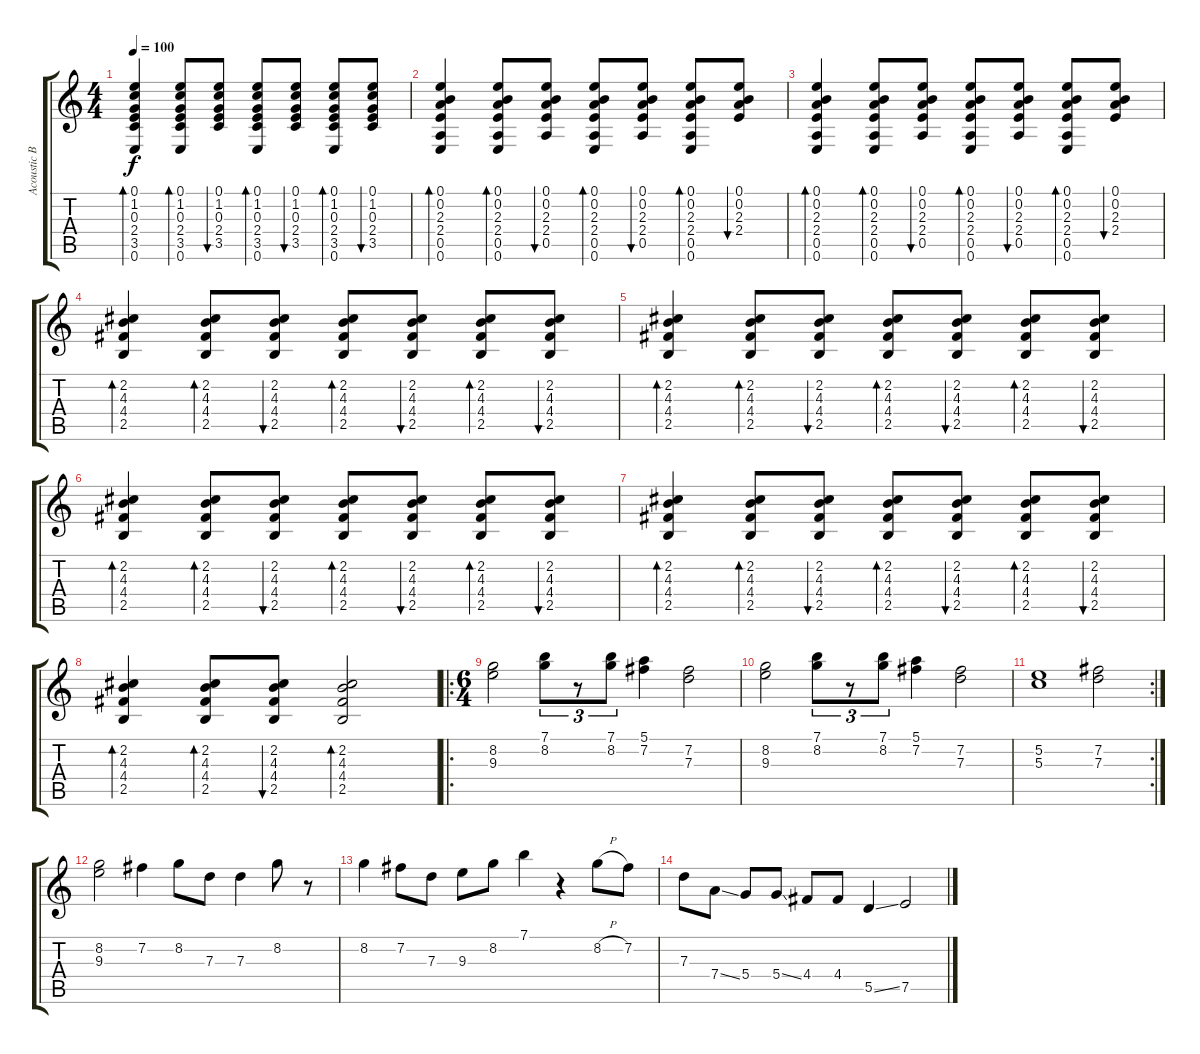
\track ("Acoustic Backing 2" "Acoustic B") {instrument acousticguitarsteel}
\staff {score tabs}
\tuning (E4 B3 G3 D3 A2 E2) {hide}
\ts (4 4)
\tempo 100
\clef g2
\ks c
(0.1 1.2 0.3 2.4 3.5 0.6).4{bd 60 dy f} (0.1 1.2 0.3 2.4 3.5 0.6).8{bd 60} (0.1 1.2 0.3 2.4 3.5).8{bu 60} (0.1 1.2 0.3 2.4 3.5 0.6).8{bd 60} (0.1 1.2 0.3 2.4 3.5).8{bu 60} (0.1 1.2 0.3 2.4 3.5 0.6).8{bd 60} (0.1 1.2 0.3 2.4 3.5).8{bu 60} |
(0.1 0.2 2.3 2.4 0.5 0.6).4{bd 60} (0.1 0.2 2.3 2.4 0.5 0.6).8{bd 60} (0.1 0.2 2.3 2.4 0.5).8{bu 60} (0.1 0.2 2.3 2.4 0.5 0.6).8{bd 60} (0.1 0.2 2.3 2.4 0.5).8{bu 60} (0.1 0.2 2.3 2.4 0.5 0.6).8{bd 60} (0.1 0.2 2.3 2.4).8{bu 60} |
(0.1 0.2 2.3 2.4 0.5 0.6).4{bd 60} (0.1 0.2 2.3 2.4 0.5 0.6).8{bd 60} (0.1 0.2 2.3 2.4 0.5).8{bu 60} (0.1 0.2 2.3 2.4 0.5 0.6).8{bd 60} (0.1 0.2 2.3 2.4 0.5).8{bu 60} (0.1 0.2 2.3 2.4 0.5 0.6).8{bd 60} (0.1 0.2 2.3 2.4).8{bu 60} |
(2.2 4.3 4.4 2.5).4{bd 60} (2.2 4.3 4.4 2.5).8{bd 60} (2.2 4.3 4.4 2.5).8{bu 60} (2.2 4.3 4.4 2.5).8{bd 60} (2.2 4.3 4.4 2.5).8{bu 60} (2.2 4.3 4.4 2.5).8{bd 60} (2.2 4.3 4.4 2.5).8{bu 60} |
(2.2 4.3 4.4 2.5).4{bd 60} (2.2 4.3 4.4 2.5).8{bd 60} (2.2 4.3 4.4 2.5).8{bu 60} (2.2 4.3 4.4 2.5).8{bd 60} (2.2 4.3 4.4 2.5).8{bu 60} (2.2 4.3 4.4 2.5).8{bd 60} (2.2 4.3 4.4 2.5).8{bu 60} |
(2.2 4.3 4.4 2.5).4{bd 60} (2.2 4.3 4.4 2.5).8{bd 60} (2.2 4.3 4.4 2.5).8{bu 60} (2.2 4.3 4.4 2.5).8{bd 60} (2.2 4.3 4.4 2.5).8{bu 60} (2.2 4.3 4.4 2.5).8{bd 60} (2.2 4.3 4.4 2.5).8{bu 60} |
(2.2 4.3 4.4 2.5).4{bd 60} (2.2 4.3 4.4 2.5).8{bd 60} (2.2 4.3 4.4 2.5).8{bu 60} (2.2 4.3 4.4 2.5).8{bd 60} (2.2 4.3 4.4 2.5).8{bu 60} (2.2 4.3 4.4 2.5).8{bd 60} (2.2 4.3 4.4 2.5).8{bu 60} |
(2.2 4.3 4.4 2.5).4{bd 60} (2.2 4.3 4.4 2.5).8{bd 60} (2.2 4.3 4.4 2.5).8{bu 60} (2.2 4.3 4.4 2.5).2{bd 480} |
\ro
\ts (6 4)
(8.2 9.3).2{volume 13} (7.1 8.2).8{tu (3 2)} r.8{tu (3 2)} (7.1 8.2).8{tu (3 2)} (5.1 7.2).4 (7.2 7.3).2 |
(8.2 9.3).2 (7.1 8.2).8{tu (3 2)} r.8{tu (3 2)} (7.1 8.2).8{tu (3 2)} (5.1 7.2).4 (7.2 7.3).2 |
\rc 2
(5.2 5.3).1 (7.2 7.3).2 |
(8.2 9.3).2 7.2.4 8.2.8 7.3.8 7.3.4 8.2.8 r.8 |
8.2.4 7.2.8 7.3.8 9.3.8 8.2.8 7.1.4 r.4 8.2{h}.8 7.2.8 |
7.3.8 7.4{ss}.8 5.4.8 5.4{ss}.8 4.4.8 4.4.8 5.5{ss}.4 7.5.2
